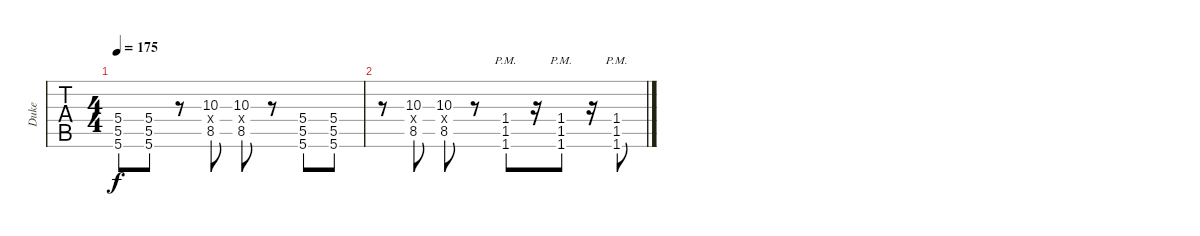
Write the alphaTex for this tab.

\track ("Duke " "Duke ") {instrument distortionguitar}
\staff {tabs}
\tuning (E4 B3 G3 D3 A2 D2) {hide}
\ts (4 4)
\tempo 175
\clef g2
\ks c
(5.4 5.5 5.6).8{dy f} (5.4 5.5 5.6).8 r.8 (10.3 0.4{x} 8.5).8 (10.3 0.4{x} 8.5).8 r.8 (5.4 5.5 5.6).8 (5.4 5.5 5.6).8 |
r.8 (10.3 0.4{x} 8.5).8 (10.3 0.4{x} 8.5).8 r.8 (1.4{pm} 1.5{pm} 1.6{pm}).8 r.16 (1.4{pm} 1.5{pm} 1.6{pm}).8 r.16 (1.4{pm} 1.5{pm} 1.6{pm}).8
